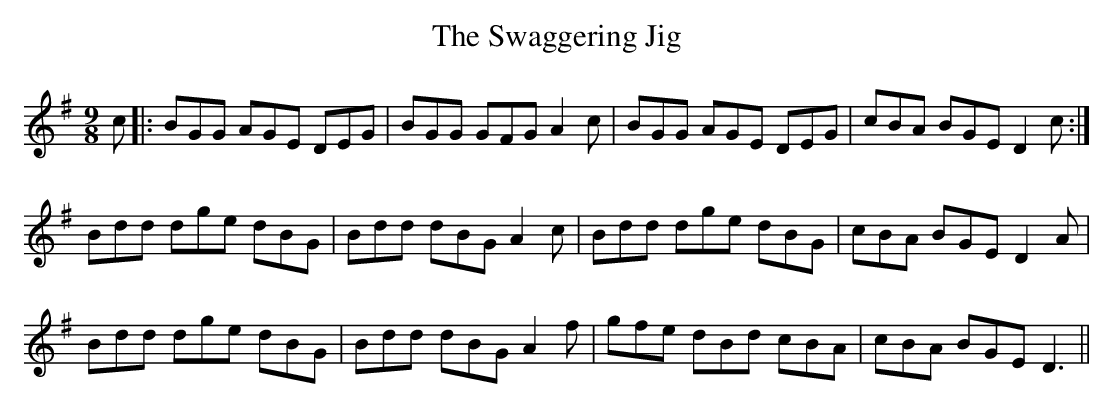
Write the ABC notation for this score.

X:1
T: The Swaggering Jig
M: 9/8
L: 1/8
K: Gmaj
c|:BGG AGE DEG|BGG GFG A2c|BGG AGE DEG|cBA BGE D2c:|
Bdd dge dBG |Bdd dBG A2 c|Bdd dge dBG |cBA BGE D2A|
Bdd dge dBG |Bdd dBG A2 f |gfe dBd cBA | cBA BGE D3 ||
